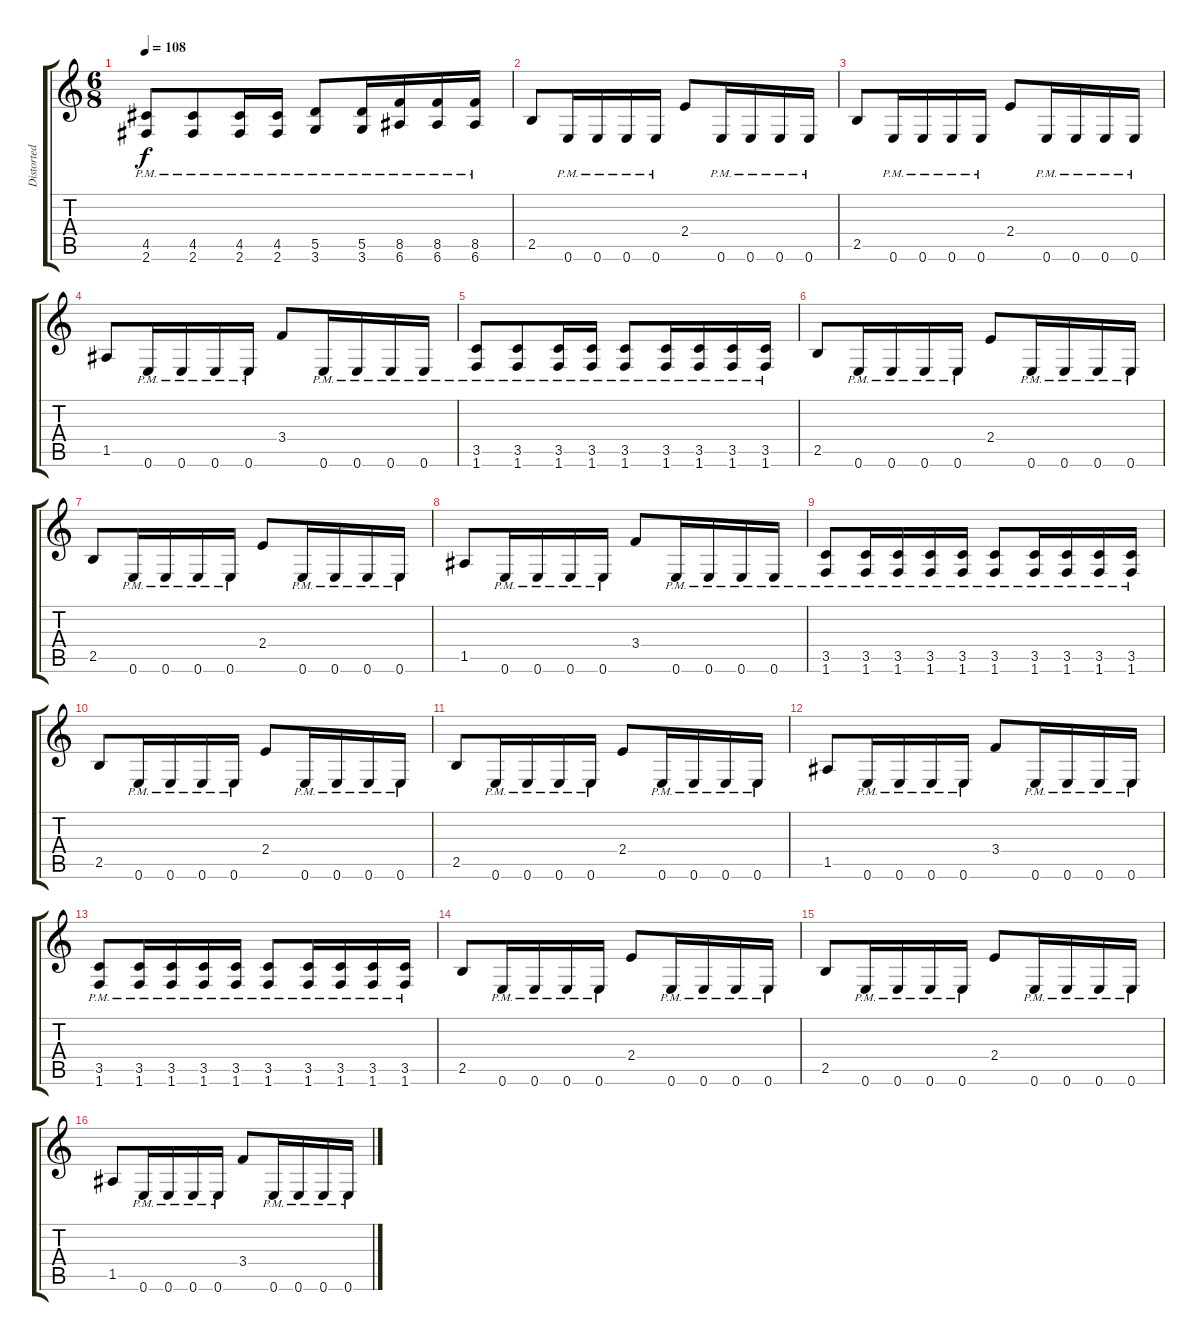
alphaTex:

\track ("Distorted Rhythm Guitar (R)" "Distorted ") {instrument distortionguitar}
\staff {score tabs}
\tuning (E4 B3 G3 D3 A2 E2) {hide}
\ts (6 8)
\tempo 108
\clef g2
\ks c
(4.5{pm} 2.6{pm}).8{dy f} (4.5{pm} 2.6{pm}).8 (4.5{pm} 2.6{pm}).16 (4.5{pm} 2.6{pm}).16 (5.5{pm} 3.6{pm}).8 (5.5{pm} 3.6{pm}).16 (8.5{pm} 6.6{pm}).16 (8.5{pm} 6.6{pm}).16 (8.5{pm} 6.6{pm}).16 |
2.5.8 0.6{pm}.16 0.6{pm}.16 0.6{pm}.16 0.6{pm}.16 2.4.8 0.6{pm}.16 0.6{pm}.16 0.6{pm}.16 0.6{pm}.16 |
2.5.8 0.6{pm}.16 0.6{pm}.16 0.6{pm}.16 0.6{pm}.16 2.4.8 0.6{pm}.16 0.6{pm}.16 0.6{pm}.16 0.6{pm}.16 |
1.5.8 0.6{pm}.16 0.6{pm}.16 0.6{pm}.16 0.6{pm}.16 3.4.8 0.6{pm}.16 0.6{pm}.16 0.6{pm}.16 0.6{pm}.16 |
(3.5{pm} 1.6{pm}).8 (3.5{pm} 1.6{pm}).8 (3.5{pm} 1.6{pm}).16 (3.5{pm} 1.6{pm}).16 (3.5{pm} 1.6{pm}).8 (3.5{pm} 1.6{pm}).16 (3.5{pm} 1.6{pm}).16 (3.5{pm} 1.6{pm}).16 (3.5{pm} 1.6{pm}).16 |
2.5.8 0.6{pm}.16 0.6{pm}.16 0.6{pm}.16 0.6{pm}.16 2.4.8 0.6{pm}.16 0.6{pm}.16 0.6{pm}.16 0.6{pm}.16 |
2.5.8 0.6{pm}.16 0.6{pm}.16 0.6{pm}.16 0.6{pm}.16 2.4.8 0.6{pm}.16 0.6{pm}.16 0.6{pm}.16 0.6{pm}.16 |
1.5.8 0.6{pm}.16 0.6{pm}.16 0.6{pm}.16 0.6{pm}.16 3.4.8 0.6{pm}.16 0.6{pm}.16 0.6{pm}.16 0.6{pm}.16 |
(3.5{pm} 1.6{pm}).8 (3.5{pm} 1.6{pm}).16 (3.5{pm} 1.6{pm}).16 (3.5{pm} 1.6{pm}).16 (3.5{pm} 1.6{pm}).16 (3.5{pm} 1.6{pm}).8 (3.5{pm} 1.6{pm}).16 (3.5{pm} 1.6{pm}).16 (3.5{pm} 1.6{pm}).16 (3.5{pm} 1.6{pm}).16 |
2.5.8 0.6{pm}.16 0.6{pm}.16 0.6{pm}.16 0.6{pm}.16 2.4.8 0.6{pm}.16 0.6{pm}.16 0.6{pm}.16 0.6{pm}.16 |
2.5.8 0.6{pm}.16 0.6{pm}.16 0.6{pm}.16 0.6{pm}.16 2.4.8 0.6{pm}.16 0.6{pm}.16 0.6{pm}.16 0.6{pm}.16 |
1.5.8 0.6{pm}.16 0.6{pm}.16 0.6{pm}.16 0.6{pm}.16 3.4.8 0.6{pm}.16 0.6{pm}.16 0.6{pm}.16 0.6{pm}.16 |
(3.5{pm} 1.6{pm}).8 (3.5{pm} 1.6{pm}).16 (3.5{pm} 1.6{pm}).16 (3.5{pm} 1.6{pm}).16 (3.5{pm} 1.6{pm}).16 (3.5{pm} 1.6{pm}).8 (3.5{pm} 1.6{pm}).16 (3.5{pm} 1.6{pm}).16 (3.5{pm} 1.6{pm}).16 (3.5{pm} 1.6{pm}).16 |
2.5.8 0.6{pm}.16 0.6{pm}.16 0.6{pm}.16 0.6{pm}.16 2.4.8 0.6{pm}.16 0.6{pm}.16 0.6{pm}.16 0.6{pm}.16 |
2.5.8 0.6{pm}.16 0.6{pm}.16 0.6{pm}.16 0.6{pm}.16 2.4.8 0.6{pm}.16 0.6{pm}.16 0.6{pm}.16 0.6{pm}.16 |
1.5.8 0.6{pm}.16 0.6{pm}.16 0.6{pm}.16 0.6{pm}.16 3.4.8 0.6{pm}.16 0.6{pm}.16 0.6{pm}.16 0.6{pm}.16
